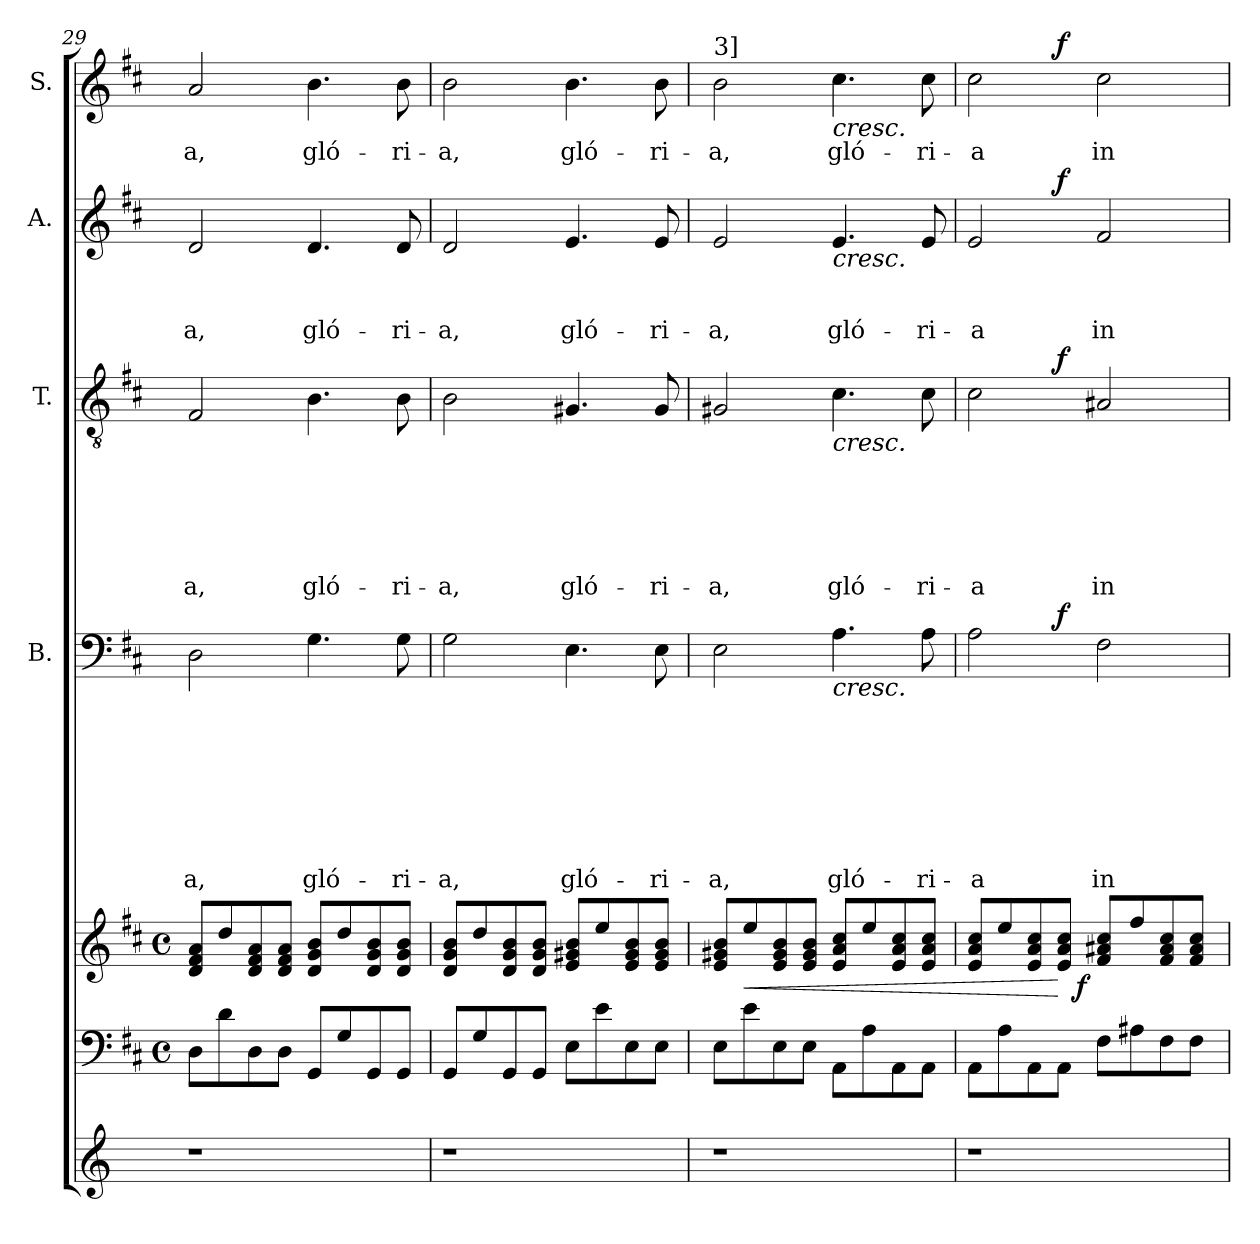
**kern	**kern	**kern	**dynam	**kern	**text	**text	**text	**text	**text	**text	**text	**text	**dynam	**kern	**text	**text	**text	**text	**text	**text	**dynam	**kern	**text	**text	**text	**dynam	**kern	**text	**dynam
*part7	*part6	*part5	*part5	*part4	*part4	*part4	*part4	*part4	*part4	*part4	*part4	*part4	*part4	*part3	*part3	*part3	*part3	*part3	*part3	*part3	*part3	*part2	*part2	*part2	*part2	*part2	*part1	*part1	*part1
*staff7	*staff6	*staff5	*staff5	*staff4	*staff4	*staff4	*staff4	*staff4	*staff4	*staff4	*staff4	*staff4	*staff4	*staff3	*staff3	*staff3	*staff3	*staff3	*staff3	*staff3	*staff3	*staff2	*staff2	*staff2	*staff2	*staff2	*staff1	*staff1	*staff1
*	*	*	*	*I"B.	*	*	*	*	*	*	*	*	*	*I"T.	*	*	*	*	*	*	*	*I"A.	*	*	*	*	*I"S.	*	*
*	*	*	*	*I'B.	*	*	*	*	*	*	*	*	*	*I'T.	*	*	*	*	*	*	*	*I'A.	*	*	*	*	*I'S.	*	*
*clefG2	*clefF4	*clefG2	*	*clefF4	*	*	*	*	*	*	*	*	*	*clefGv2	*	*	*	*	*	*	*	*clefG2	*	*	*	*	*clefG2	*	*
*	*ITrd1c2	*ITrd1c2	*	*ITrd1c2	*	*	*	*	*	*	*	*	*	*ITrd1c2	*	*	*	*	*	*	*	*ITrd1c2	*	*	*	*	*ITrd1c2	*	*
*k[]	*k[]	*k[]	*	*k[]	*	*	*	*	*	*	*	*	*	*k[]	*	*	*	*	*	*	*	*k[]	*	*	*	*	*k[]	*	*
*C:	*C:	*C:	*	*C:	*	*	*	*	*	*	*	*	*	*C:	*	*	*	*	*	*	*	*C:	*	*	*	*	*C:	*	*
*	*M4/4	*M4/4	*	*	*	*	*	*	*	*	*	*	*	*	*	*	*	*	*	*	*	*	*	*	*	*	*	*	*
*	*met(c)	*met(c)	*	*	*	*	*	*	*	*	*	*	*	*	*	*	*	*	*	*	*	*	*	*	*	*	*	*	*
=29	=29	=29	=29	=29	=29	=29	=29	=29	=29	=29	=29	=29	=29	=29	=29	=29	=29	=29	=29	=29	=29	=29	=29	=29	=29	=29	=29	=29	=29
!	!	!	!	!	!	!	!	!	!	!	!	!LO:LY:b	!	!	!	!	!	!	!	!LO:LY:b	!	!	!	!	!LO:LY:b	!	!	!LO:LY:b	!
1r	8C\L	8c/ 8e/ 8g/L	.	2C\	.	.	.	.	.	.	.	-a,	.	2E/	.	.	.	.	.	-a,	.	2c/	.	.	-a,	.	2g/	-a,	.
.	8c\	8cc/	.	.	.	.	.	.	.	.	.	.	.	.	.	.	.	.	.	.	.	.	.	.	.	.	.	.	.
.	8C\	8c/ 8e/ 8g/	.	.	.	.	.	.	.	.	.	.	.	.	.	.	.	.	.	.	.	.	.	.	.	.	.	.	.
.	8C\J	8c/ 8e/ 8g/J	.	.	.	.	.	.	.	.	.	.	.	.	.	.	.	.	.	.	.	.	.	.	.	.	.	.	.
!	!	!	!	!	!	!	!	!	!	!	!	!LO:LY:b	!	!	!	!	!	!	!	!LO:LY:b	!	!	!	!	!LO:LY:b	!	!	!LO:LY:b	!
.	8FF/L	8c/ 8f/ 8a/L	.	4.F\	.	.	.	.	.	.	.	gló-	.	4.A\	.	.	.	.	.	gló-	.	4.c/	.	.	gló-	.	4.a\	gló-	.
.	8F/	8cc/	.	.	.	.	.	.	.	.	.	.	.	.	.	.	.	.	.	.	.	.	.	.	.	.	.	.	.
.	8FF/	8c/ 8f/ 8a/	.	.	.	.	.	.	.	.	.	.	.	.	.	.	.	.	.	.	.	.	.	.	.	.	.	.	.
!	!	!	!	!	!	!	!	!	!	!	!	!LO:LY:b	!	!	!	!	!	!	!	!LO:LY:b	!	!	!	!	!LO:LY:b	!	!	!LO:LY:b	!
.	8FF/J	8c/ 8f/ 8a/J	.	8F\	.	.	.	.	.	.	.	-ri-	.	8A\	.	.	.	.	.	-ri-	.	8c/	.	.	-ri-	.	8a\	-ri-	.
=30	=30	=30	=30	=30	=30	=30	=30	=30	=30	=30	=30	=30	=30	=30	=30	=30	=30	=30	=30	=30	=30	=30	=30	=30	=30	=30	=30	=30	=30
!	!	!	!	!	!	!	!	!	!	!	!	!LO:LY:b	!	!	!	!	!	!	!	!LO:LY:b	!	!	!	!	!LO:LY:b	!	!	!LO:LY:b	!
1r	8FF/L	8c/ 8f/ 8a/L	.	2F\	.	.	.	.	.	.	.	-a,	.	2A\	.	.	.	.	.	-a,	.	2c/	.	.	-a,	.	2a\	-a,	.
.	8F/	8cc/	.	.	.	.	.	.	.	.	.	.	.	.	.	.	.	.	.	.	.	.	.	.	.	.	.	.	.
.	8FF/	8c/ 8f/ 8a/	.	.	.	.	.	.	.	.	.	.	.	.	.	.	.	.	.	.	.	.	.	.	.	.	.	.	.
.	8FF/J	8c/ 8f/ 8a/J	.	.	.	.	.	.	.	.	.	.	.	.	.	.	.	.	.	.	.	.	.	.	.	.	.	.	.
!	!	!	!	!	!	!	!	!	!	!	!	!LO:LY:b	!	!	!	!	!	!	!	!LO:LY:b	!	!	!	!	!LO:LY:b	!	!	!LO:LY:b	!
.	8D\L	8d/ 8f#X/ 8a/L	.	4.D\	.	.	.	.	.	.	.	gló-	.	4.F#X/	.	.	.	.	.	gló-	.	4.d/	.	.	gló-	.	4.a\	gló-	.
.	8d\	8dd/	.	.	.	.	.	.	.	.	.	.	.	.	.	.	.	.	.	.	.	.	.	.	.	.	.	.	.
.	8D\	8d/ 8f#/ 8a/	.	.	.	.	.	.	.	.	.	.	.	.	.	.	.	.	.	.	.	.	.	.	.	.	.	.	.
!	!	!	!	!	!	!	!	!	!	!	!	!LO:LY:b	!	!	!	!	!	!	!	!LO:LY:b	!	!	!	!	!LO:LY:b	!	!	!LO:LY:b	!
.	8D\J	8d/ 8f#/ 8a/J	.	8D\	.	.	.	.	.	.	.	-ri-	.	8F#/	.	.	.	.	.	-ri-	.	8d/	.	.	-ri-	.	8a\	-ri-	.
!!LO:LB:g=z
=31	=31	=31	=31	=31	=31	=31	=31	=31	=31	=31	=31	=31	=31	=31	=31	=31	=31	=31	=31	=31	=31	=31	=31	=31	=31	=31	=31	=31	=31
!	!	!	!	!	!	!	!	!	!	!	!	!	!	!	!	!	!	!	!	!	!	!	!	!	!	!	!LO:TX:a:t=3]	!	!
!	!	!	!	!	!	!	!	!	!	!	!	!LO:LY:b	!	!	!	!	!	!	!	!LO:LY:b	!	!	!	!	!LO:LY:b	!	!	!LO:LY:b	!
1r	8D\L	8d/ 8f#X/ 8a/L	.	2D\	.	.	.	.	.	.	.	-a,	.	2F#X/	.	.	.	.	.	-a,	.	2d/	.	.	-a,	.	2a\	-a,	.
!	!	!	!LO:HP:b	!	!	!	!	!	!	!	!	!	!	!	!	!	!	!	!	!	!	!	!	!	!	!	!	!	!
.	8d\	8dd/	<	.	.	.	.	.	.	.	.	.	.	.	.	.	.	.	.	.	.	.	.	.	.	.	.	.	.
.	8D\	8d/ 8f#/ 8a/	.	.	.	.	.	.	.	.	.	.	.	.	.	.	.	.	.	.	.	.	.	.	.	.	.	.	.
.	8D\J	8d/ 8f#/ 8a/J	.	.	.	.	.	.	.	.	.	.	.	.	.	.	.	.	.	.	.	.	.	.	.	.	.	.	.
!	!	!	!	!	!	!	!	!	!	!	!	!LO:LY:b	!LO:HP:b	!	!	!	!	!	!	!LO:LY:b	!LO:HP:b	!	!	!	!LO:LY:b	!LO:HP:b	!	!LO:LY:b	!LO:HP:b
.	8GG\L	8d/ 8g/ 8b/L	.	4.G\	.	.	.	.	.	.	.	gló-	<	4.B\	.	.	.	.	.	gló-	<	4.d/	.	.	gló-	<	4.b\	gló-	<
.	8G\	8dd/	.	.	.	.	.	.	.	.	.	.	.	.	.	.	.	.	.	.	.	.	.	.	.	.	.	.	.
.	8GG\	8d/ 8g/ 8b/	.	.	.	.	.	.	.	.	.	.	.	.	.	.	.	.	.	.	.	.	.	.	.	.	.	.	.
!	!	!	!	!	!	!	!	!	!	!	!	!LO:LY:b	!	!	!	!	!	!	!	!LO:LY:b	!	!	!	!	!LO:LY:b	!	!	!LO:LY:b	!
.	8GG\J	8d/ 8g/ 8b/J	.	8G\	.	.	.	.	.	.	.	-ri-	.	8B\	.	.	.	.	.	-ri-	.	8d/	.	.	-ri-	.	8b\	-ri-	.
=32	=32	=32	=32	=32	=32	=32	=32	=32	=32	=32	=32	=32	=32	=32	=32	=32	=32	=32	=32	=32	=32	=32	=32	=32	=32	=32	=32	=32	=32
!	!	!	!	!	!	!	!	!	!	!	!	!LO:LY:b	!	!	!	!	!	!	!	!LO:LY:b	!	!	!	!	!LO:LY:b	!	!	!LO:LY:b	!
*	*	*^	*	*^	*	*	*	*	*	*	*	*	*	*^	*	*	*	*	*	*	*	*^	*	*	*	*	*^	*	*
1r	8GG\L	8d/ 8g/ 8b/L	4..ryy	.	2G\	4.ryy	.	.	.	.	.	.	.	-a	.	2B\	4.ryy	.	.	.	.	.	-a	.	2d/	4.ryy	.	.	-a	.	2b\	4.ryy	-a	.
.	8G\	8dd/	.	.	.	.	.	.	.	.	.	.	.	.	.	.	.	.	.	.	.	.	.	.	.	.	.	.	.	.	.	.	.	.
.	8GG\	8d/ 8g/ 8b/	.	.	.	.	.	.	.	.	.	.	.	.	.	.	.	.	.	.	.	.	.	.	.	.	.	.	.	.	.	.	.	.
!	!	!	!	!	!	!	!	!	!	!	!	!	!	!	!LO:DY:a	!	!	!	!	!	!	!	!	!LO:DY:a	!	!	!	!	!	!LO:DY:a	!	!	!	!LO:DY:a
.	8GG\J	8d/ 8g/ 8b/J	.	[	.	2ryy	.	.	.	.	.	.	.	.	f	.	2ryy	.	.	.	.	.	.	f	.	2ryy	.	.	.	f	.	2ryy	.	f
!	!	!	!	!LO:DY:b	!	!	!	!	!	!	!	!	!	!	!	!	!	!	!	!	!	!	!	!	!	!	!	!	!	!	!	!	!	!
.	.	.	2ryy	f	.	.	.	.	.	.	.	.	.	.	.	.	.	.	.	.	.	.	.	.	.	.	.	.	.	.	.	.	.	.
!	!	!	!	!	!	!	!	!	!	!	!	!	!	!LO:LY:b	!	!	!	!	!	!	!	!	!LO:LY:b	!	!	!	!	!	!LO:LY:b	!	!	!	!LO:LY:b	!
.	8E\L	8e/ 8g#X/ 8b/L	.	.	2E\	.	.	.	.	.	.	.	.	in	[	2G#X/	.	.	.	.	.	.	in	[	2e/	.	.	.	in	[	2b\	.	in	[
.	8G#X\	8ee/	.	.	.	.	.	.	.	.	.	.	.	.	.	.	.	.	.	.	.	.	.	.	.	.	.	.	.	.	.	.	.	.
.	8E\	8e/ 8g#/ 8b/	.	.	.	.	.	.	.	.	.	.	.	.	.	.	.	.	.	.	.	.	.	.	.	.	.	.	.	.	.	.	.	.
.	8E\J	8e/ 8g#/ 8b/J	.	.	.	8ryy	.	.	.	.	.	.	.	.	.	.	8ryy	.	.	.	.	.	.	.	.	8ryy	.	.	.	.	.	8ryy	.	.
.	.	.	16ryy	.	.	.	.	.	.	.	.	.	.	.	.	.	.	.	.	.	.	.	.	.	.	.	.	.	.	.	.	.	.	.
*	*	*v	*v	*	*	*	*	*	*	*	*	*	*	*	*	*v	*v	*	*	*	*	*	*	*	*v	*v	*	*	*	*	*v	*v	*	*
*	*	*	*	*v	*v	*	*	*	*	*	*	*	*	*	*	*	*	*	*	*	*	*	*	*	*	*	*	*	*	*
=	=	=	=	=	=	=	=	=	=	=	=	=	=	=	=	=	=	=	=	=	=	=	=	=	=	=	=	=	=
*-	*-	*-	*-	*-	*-	*-	*-	*-	*-	*-	*-	*-	*-	*-	*-	*-	*-	*-	*-	*-	*-	*-	*-	*-	*-	*-	*-	*-	*-
